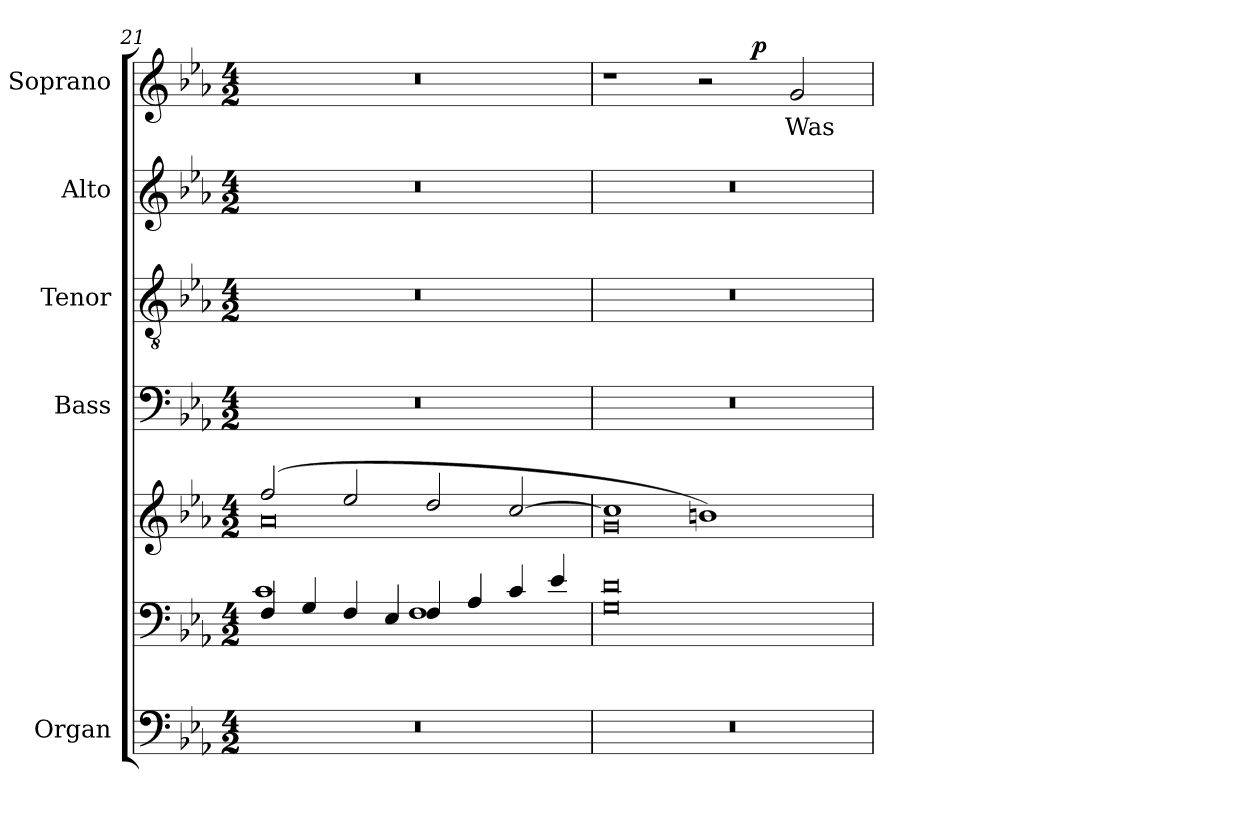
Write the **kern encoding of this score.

**kern	**kern	**kern	**kern	**kern	**kern	**kern	**text	**dynam
*part5	*part5	*part5	*part4	*part3	*part2	*part1	*part1	*part1
*staff7	*staff6	*staff5	*staff4	*staff3	*staff2	*staff1	*staff1	*staff1
*I"Organ	*	*	*I"Bass	*I"Tenor	*I"Alto	*I"Soprano	*	*
*	*	*	*	*	*	*I'Pno	*	*
*clefF4	*clefF4	*clefG2	*clefF4	*clefGv2	*clefG2	*clefG2	*	*
*k[b-e-a-]	*k[b-e-a-]	*k[b-e-a-]	*k[b-e-a-]	*k[b-e-a-]	*k[b-e-a-]	*k[b-e-a-]	*	*
*E-:	*E-:	*E-:	*E-:	*E-:	*E-:	*E-:	*	*
*M4/2	*M4/2	*M4/2	*M4/2	*M4/2	*M4/2	*M4/2	*	*
=21	=21	=21	=21	=21	=21	=21	=21	=21
*	*^	*^	*	*	*	*	*	*
0r	4F/	1c	(2ff/	0a-	0r	0r	0r	0r	.	.
.	4G/	.	.	.	.	.	.	.	.	.
.	4F/	.	2ee-/	.	.	.	.	.	.	.
.	4E-/	.	.	.	.	.	.	.	.	.
.	4F/	1F	2dd/	.	.	.	.	.	.	.
.	4A-/	.	.	.	.	.	.	.	.	.
.	4c/	.	[>2cc/	.	.	.	.	.	.	.
.	4e-/	.	.	.	.	.	.	.	.	.
=22	=22	=22	=22	=22	=22	=22	=22	=22	=22	=22
*	*	*	*	*	*	*	*	*^	*	*
0r	0d	0G	1cc]	0g	0r	0r	0r	1r	1ryy	.	.
.	.	.	1bn)	.	.	.	.	2r	4ryy	.	.
.	.	.	.	.	.	.	.	.	32ryy	.	.
!	!	!	!	!	!	!	!	!	!	!	!LO:DY:a
.	.	.	.	.	.	.	.	.	2ryy	.	p
.	.	.	.	.	.	.	.	2g/	.	Was	.
.	.	.	.	.	.	.	.	.	8..ryy	.	.
*	*v	*v	*	*	*	*	*	*v	*v	*	*
*	*	*v	*v	*	*	*	*	*	*
=	=	=	=	=	=	=	=	=
*-	*-	*-	*-	*-	*-	*-	*-	*-
